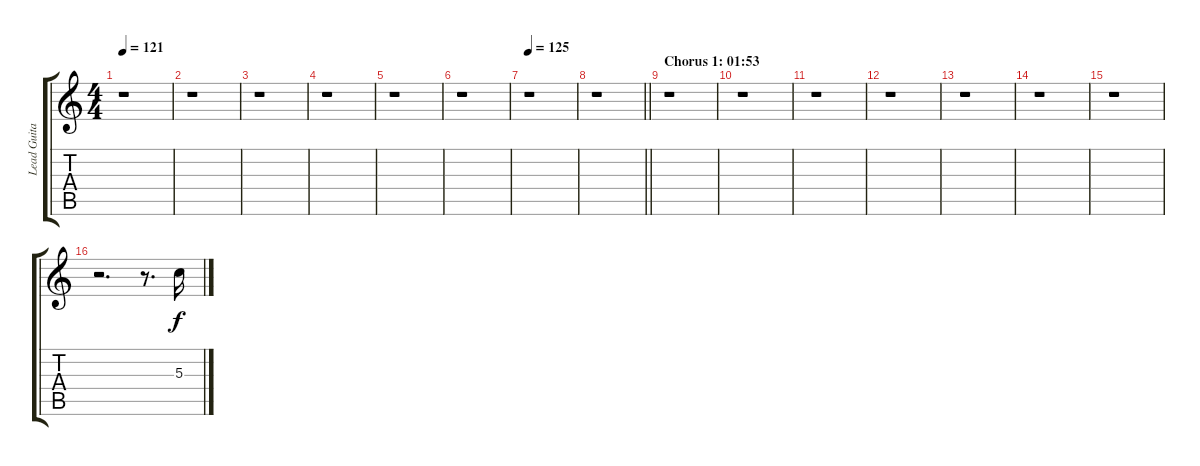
\track ("Lead Guitar (Distortion)" "Lead Guita") {instrument overdrivenguitar}
\staff {score tabs}
\tuning (E4 B3 G3 D3 A2 E2) {hide}
\ts (4 4)
\tempo 121
\clef g2
\ks c
r.1{dy f} |
r.1 |
r.1 |
r.1 |
r.1 |
r.1 |
\tempo 125
r.1 |
\barLineRight lightlight
r.1 |
\section ("" "Chorus 1: 01:53")
r.1 |
r.1 |
r.1 |
r.1 |
r.1 |
r.1 |
r.1 |
r.2{d volume 16 balance 8} r.8{d} 5.3.16
